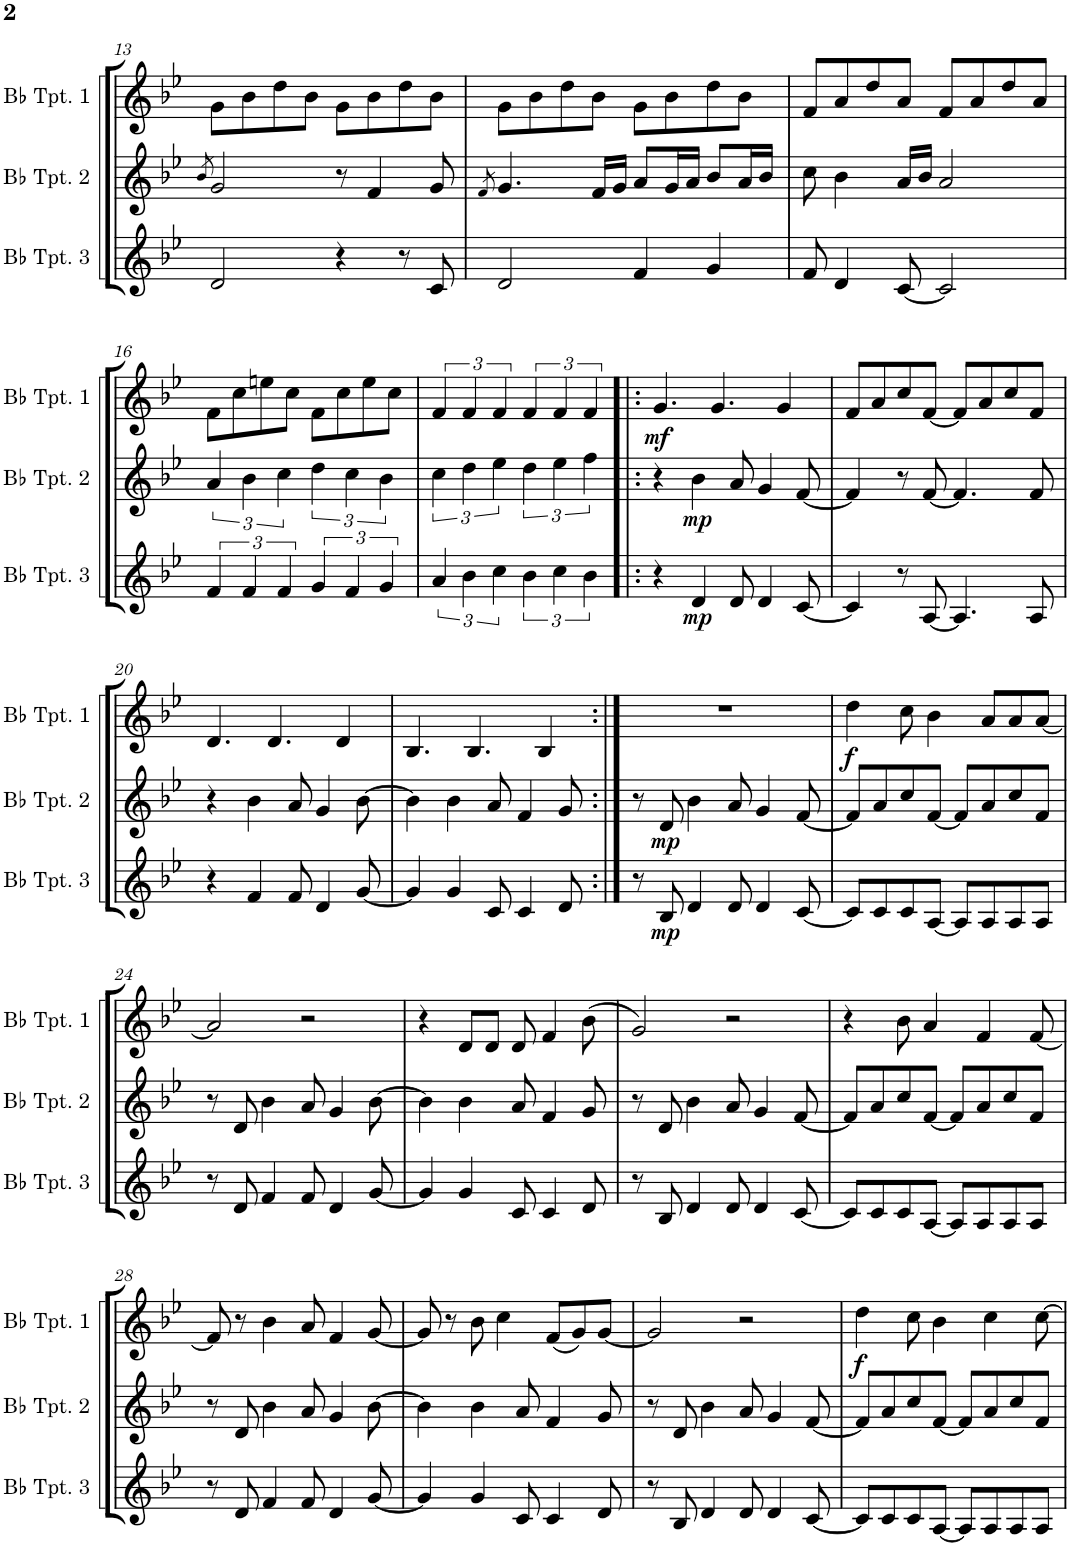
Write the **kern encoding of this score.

**kern	**dynam	**kern	**dynam	**kern	**dynam
*part3	*part3	*part2	*part2	*part1	*part1
*staff3	*staff3	*staff2	*staff2	*staff1	*staff1
*I"Bb Trumpet 3	*	*I"Bb Trumpet 2	*	*I"Bb Trumpet 1	*
*I'Bb Tpt. 3	*	*I'Bb Tpt. 2	*	*I'Bb Tpt. 1	*
!!LO:PB:g=z
*clefG2	*	*clefG2	*	*clefG2	*
*Trd1c2	*	*Trd1c2	*	*Trd1c2	*
*k[b-e-]	*	*k[b-e-]	*	*k[b-e-]	*
*M4/4	*	*M4/4	*	*M4/4	*
=13	=13	=13	=13	=13	=13
.	.	8qb-/	.	.	.
2d/	.	2g/	.	8g\L	.
.	.	.	.	8b-\	.
.	.	.	.	8dd\	.
.	.	.	.	8b-\J	.
4r	.	8r	.	8g\L	.
.	.	4f/	.	8b-\	.
8r	.	.	.	8dd\	.
8c/	.	8g/	.	8b-\J	.
=14	=14	=14	=14	=14	=14
.	.	8qf/	.	.	.
2d/	.	4.g/	.	8g\L	.
.	.	.	.	8b-\	.
.	.	.	.	8dd\	.
.	.	16f/LL	.	8b-\J	.
.	.	16g/JJ	.	.	.
4f/	.	8a/L	.	8g\L	.
.	.	16g/L	.	8b-\	.
.	.	16a/JJ	.	.	.
4g/	.	8b-/L	.	8dd\	.
.	.	16a/L	.	8b-\J	.
.	.	16b-/JJ	.	.	.
=15	=15	=15	=15	=15	=15
8f/	.	8cc\	.	8f/L	.
4d/	.	4b-\	.	8a/	.
.	.	.	.	8dd/	.
[8c/	.	16a/LL	.	8a/J	.
.	.	16b-/JJ	.	.	.
2c/]	.	2a/	.	8f/L	.
.	.	.	.	8a/	.
.	.	.	.	8dd/	.
.	.	.	.	8a/J	.
!!LO:LB:g=z
=16	=16	=16	=16	=16	=16
6f/	.	6a/	.	8f\L	.
.	.	.	.	8cc\	.
6f/	.	6b-\	.	.	.
.	.	.	.	8een\	.
6f/	.	6cc\	.	.	.
.	.	.	.	8cc\J	.
6g/	.	6dd\	.	8f\L	.
.	.	.	.	8cc\	.
6f/	.	6cc\	.	.	.
.	.	.	.	8ee\	.
6g/	.	6b-\	.	.	.
.	.	.	.	8cc\J	.
=17	=17	=17	=17	=17	=17
6a/	.	6cc\	.	6f/	.
6b-\	.	6dd\	.	6f/	.
6cc\	.	6ee-\	.	6f/	.
6b-\	.	6dd\	.	6f/	.
6cc\	.	6ee-\	.	6f/	.
6b-\	.	6ff\	.	6f/	.
=18!|:	=18!|:	=18!|:	=18!|:	=18!|:	=18!|:
!	!	!	!	!	!LO:DY:b
4r	.	4r	.	4.g/	mf
!	!LO:DY:b	!	!LO:DY:b	!	!
4d/	mp	4b-\	mp	.	.
.	.	.	.	4.g/	.
8d/	.	8a/	.	.	.
4d/	.	4g/	.	.	.
.	.	.	.	4g/	.
[8c/	.	[8f/	.	.	.
=19	=19	=19	=19	=19	=19
4c/]	.	4f/]	.	8f/L	.
.	.	.	.	8a/	.
8r	.	8r	.	8cc/	.
[8A/	.	[8f/	.	[8f/J	.
4.A/]	.	4.f/]	.	8f/L]	.
.	.	.	.	8a/	.
.	.	.	.	8cc/	.
8A/	.	8f/	.	8f/J	.
!!LO:LB:g=z
=20	=20	=20	=20	=20	=20
4r	.	4r	.	4.d/	.
4f/	.	4b-\	.	.	.
.	.	.	.	4.d/	.
8f/	.	8a/	.	.	.
4d/	.	4g/	.	.	.
.	.	.	.	4d/	.
[8g/	.	[8b-\	.	.	.
=21	=21	=21	=21	=21	=21
4g/]	.	4b-\]	.	4.B-/	.
4g/	.	4b-\	.	.	.
.	.	.	.	4.B-/	.
8c/	.	8a/	.	.	.
4c/	.	4f/	.	.	.
.	.	.	.	4B-/	.
8d/	.	8g/	.	.	.
=22:|!	=22:|!	=22:|!	=22:|!	=22:|!	=22:|!
8r	.	8r	.	1r	.
!	!LO:DY:b	!	!LO:DY:b	!	!
8B-/	mp	8d/	mp	.	.
4d/	.	4b-\	.	.	.
8d/	.	8a/	.	.	.
4d/	.	4g/	.	.	.
[8c/	.	[8f/	.	.	.
=23	=23	=23	=23	=23	=23
!	!	!	!	!	!LO:DY:b
8c/L]	.	8f/L]	.	4dd\	f
8c/	.	8a/	.	.	.
8c/	.	8cc/	.	8cc\	.
[8A/J	.	[8f/J	.	4b-\	.
8A/L]	.	8f/L]	.	.	.
8A/	.	8a/	.	8a/L	.
8A/	.	8cc/	.	8a/	.
8A/J	.	8f/J	.	[8a/J	.
!!LO:LB:g=z
=24	=24	=24	=24	=24	=24
8r	.	8r	.	2a/]	.
8d/	.	8d/	.	.	.
4f/	.	4b-\	.	.	.
8f/	.	8a/	.	2r	.
4d/	.	4g/	.	.	.
[8g/	.	[8b-\	.	.	.
=25	=25	=25	=25	=25	=25
4g/]	.	4b-\]	.	4r	.
4g/	.	4b-\	.	8d/L	.
.	.	.	.	8d/J	.
8c/	.	8a/	.	8d/	.
4c/	.	4f/	.	4f/	.
8d/	.	8g/	.	(8b-\	.
=26	=26	=26	=26	=26	=26
8r	.	8r	.	2g/)	.
8B-/	.	8d/	.	.	.
4d/	.	4b-\	.	.	.
8d/	.	8a/	.	2r	.
4d/	.	4g/	.	.	.
[8c/	.	[8f/	.	.	.
=27	=27	=27	=27	=27	=27
8c/L]	.	8f/L]	.	4r	.
8c/	.	8a/	.	.	.
8c/	.	8cc/	.	8b-\	.
[8A/J	.	[8f/J	.	4a/	.
8A/L]	.	8f/L]	.	.	.
8A/	.	8a/	.	4f/	.
8A/	.	8cc/	.	.	.
8A/J	.	8f/J	.	[8f/	.
!!LO:LB:g=z
=28	=28	=28	=28	=28	=28
8r	.	8r	.	8f/]	.
8d/	.	8d/	.	8r	.
4f/	.	4b-\	.	4b-\	.
8f/	.	8a/	.	8a/	.
4d/	.	4g/	.	4f/	.
[8g/	.	[8b-\	.	[8g/	.
=29	=29	=29	=29	=29	=29
4g/]	.	4b-\]	.	8g/]	.
.	.	.	.	8r	.
4g/	.	4b-\	.	8b-\	.
.	.	.	.	4cc\	.
8c/	.	8a/	.	.	.
4c/	.	4f/	.	(8f/L	.
.	.	.	.	8g/)	.
8d/	.	8g/	.	[8g/J	.
=30	=30	=30	=30	=30	=30
8r	.	8r	.	2g/]	.
8B-/	.	8d/	.	.	.
4d/	.	4b-\	.	.	.
8d/	.	8a/	.	2r	.
4d/	.	4g/	.	.	.
[8c/	.	[8f/	.	.	.
=31	=31	=31	=31	=31	=31
!	!	!	!	!	!LO:DY:b
8c/L]	.	8f/L]	.	4dd\	f
8c/	.	8a/	.	.	.
8c/	.	8cc/	.	8cc\	.
[8A/J	.	[8f/J	.	4b-\	.
8A/L]	.	8f/L]	.	.	.
8A/	.	8a/	.	4cc\	.
8A/	.	8cc/	.	.	.
8A/J	.	8f/J	.	[8cc\	.
=	=	=	=	=	=
*-	*-	*-	*-	*-	*-
